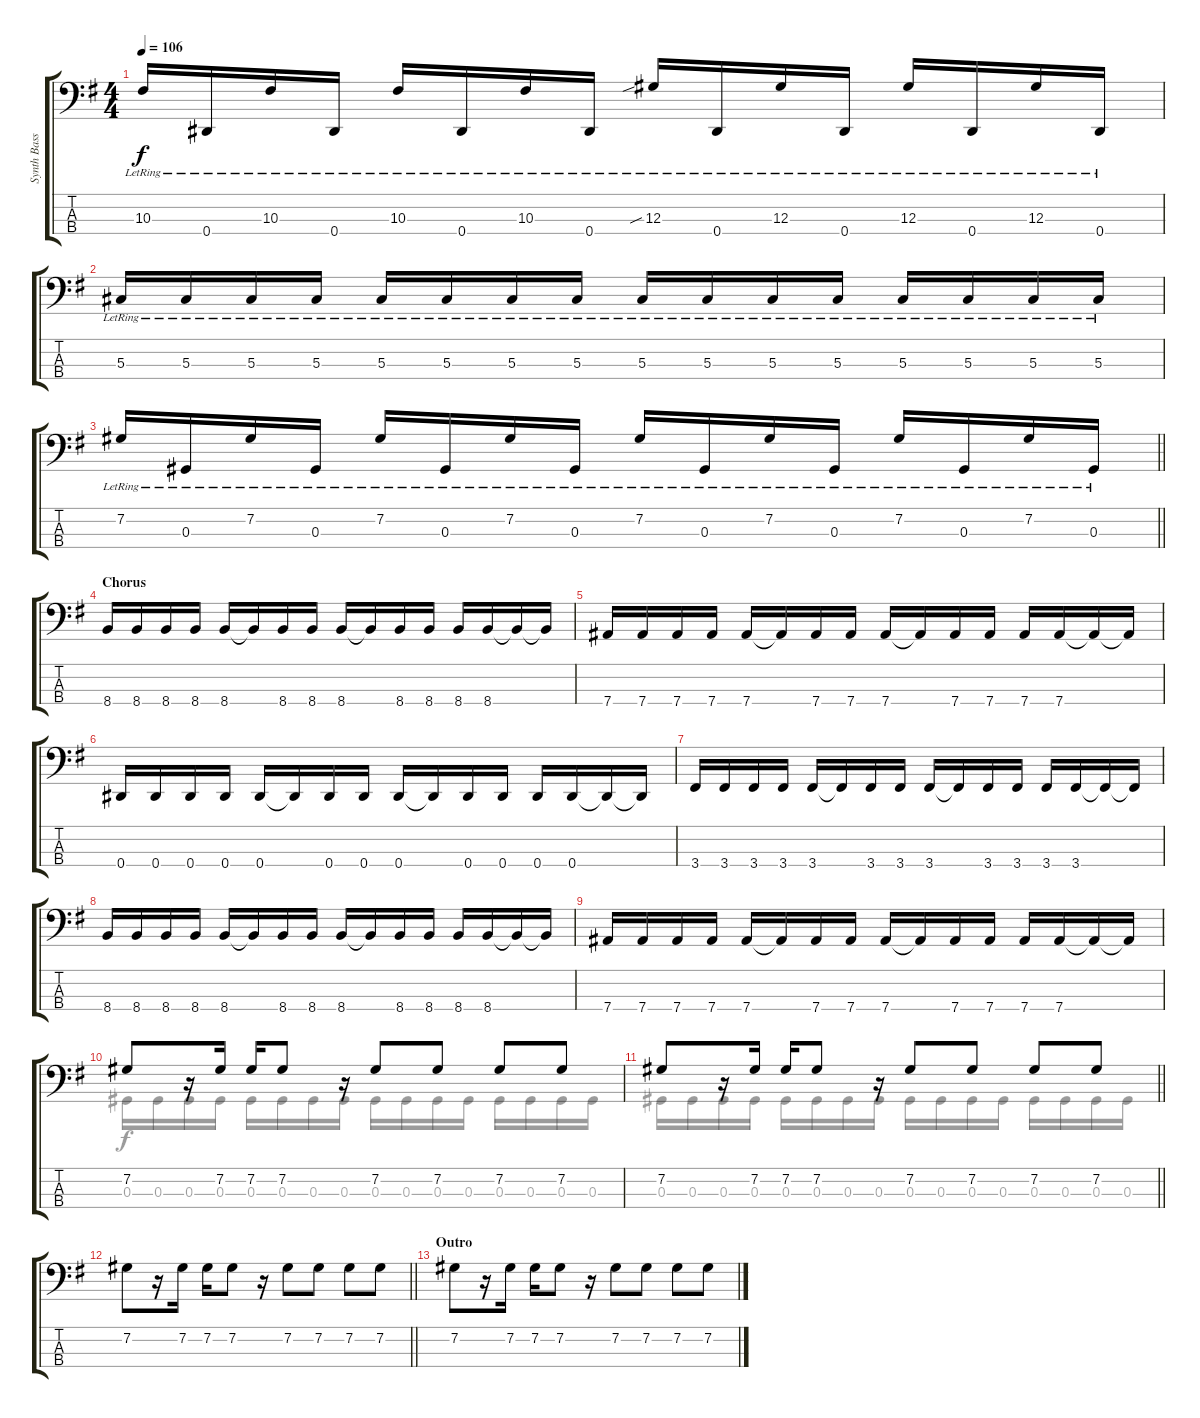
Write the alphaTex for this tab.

\track ("Synth Bass 2" "Synth Bass") {instrument fretlessbass}
\staff {score tabs}
\tuning (Gb2 Db2 Ab1 Eb1) {hide}
\voice
\ts (4 4)
\tempo 106
\clef f4
\ks g
10.3{lr}.16{dy f} 0.4{lr}.16 10.3{lr}.16 0.4{lr}.16 10.3{lr}.16 0.4{lr}.16 10.3{lr}.16 0.4{lr}.16 12.3{sib lr}.16 0.4{lr}.16 12.3{lr}.16 0.4{lr}.16 12.3{lr}.16 0.4{lr}.16 12.3{lr}.16 0.4{lr}.16 |
5.3{lr}.16 5.3{lr}.16 5.3{lr}.16 5.3{lr}.16 5.3{lr}.16 5.3{lr}.16 5.3{lr}.16 5.3{lr}.16 5.3{lr}.16 5.3{lr}.16 5.3{lr}.16 5.3{lr}.16 5.3{lr}.16 5.3{lr}.16 5.3{lr}.16 5.3{lr}.16 |
\barLineRight lightlight
7.2{lr}.16 0.3{lr}.16 7.2{lr}.16 0.3{lr}.16 7.2{lr}.16 0.3{lr}.16 7.2{lr}.16 0.3{lr}.16 7.2{lr}.16 0.3{lr}.16 7.2{lr}.16 0.3{lr}.16 7.2{lr}.16 0.3{lr}.16 7.2{lr}.16 0.3{lr}.16 |
\section ("" "Chorus")
8.4.16 8.4.16 8.4.16 8.4.16 8.4.16 8.4{t}.16 8.4.16 8.4.16 8.4.16 8.4{t}.16 8.4.16 8.4.16 8.4.16 8.4.16 8.4{t}.16 8.4{t}.16 |
7.4.16 7.4.16 7.4.16 7.4.16 7.4.16 7.4{t}.16 7.4.16 7.4.16 7.4.16 7.4{t}.16 7.4.16 7.4.16 7.4.16 7.4.16 7.4{t}.16 7.4{t}.16 |
0.4.16 0.4.16 0.4.16 0.4.16 0.4.16 0.4{t}.16 0.4.16 0.4.16 0.4.16 0.4{t}.16 0.4.16 0.4.16 0.4.16 0.4.16 0.4{t}.16 0.4{t}.16 |
3.4.16 3.4.16 3.4.16 3.4.16 3.4.16 3.4{t}.16 3.4.16 3.4.16 3.4.16 3.4{t}.16 3.4.16 3.4.16 3.4.16 3.4.16 3.4{t}.16 3.4{t}.16 |
8.4.16 8.4.16 8.4.16 8.4.16 8.4.16 8.4{t}.16 8.4.16 8.4.16 8.4.16 8.4{t}.16 8.4.16 8.4.16 8.4.16 8.4.16 8.4{t}.16 8.4{t}.16 |
7.4.16 7.4.16 7.4.16 7.4.16 7.4.16 7.4{t}.16 7.4.16 7.4.16 7.4.16 7.4{t}.16 7.4.16 7.4.16 7.4.16 7.4.16 7.4{t}.16 7.4{t}.16 |
7.2.8 r.16 7.2.16 7.2.16 7.2.8 r.16 7.2.8 7.2.8 7.2.8 7.2.8 |
\barLineRight lightlight
7.2.8 r.16 7.2.16 7.2.16 7.2.8 r.16 7.2.8 7.2.8 7.2.8 7.2.8 |
\barLineRight lightlight
7.2.8 r.16 7.2.16 7.2.16 7.2.8 r.16 7.2.8 7.2.8 7.2.8 7.2.8 |
\section ("" "Outro")
7.2.8 r.16 7.2.16 7.2.16 7.2.8 r.16 7.2.8 7.2.8 7.2.8 7.2.8 |
|
|
\voice
\clef f4
\ottava regular
\simile none
\ks g
|
|
\barLineRight lightlight
|
|
|
|
|
|
|
0.3.16 0.3.16 0.3.16 0.3.16 0.3.16 0.3.16 0.3.16 0.3.16 0.3.16 0.3.16 0.3.16 0.3.16 0.3.16 0.3.16 0.3.16 0.3.16 |
\barLineRight lightlight
0.3.16 0.3.16 0.3.16 0.3.16 0.3.16 0.3.16 0.3.16 0.3.16 0.3.16 0.3.16 0.3.16 0.3.16 0.3.16 0.3.16 0.3.16 0.3.16 |
\barLineRight lightlight
|
|
|
|
